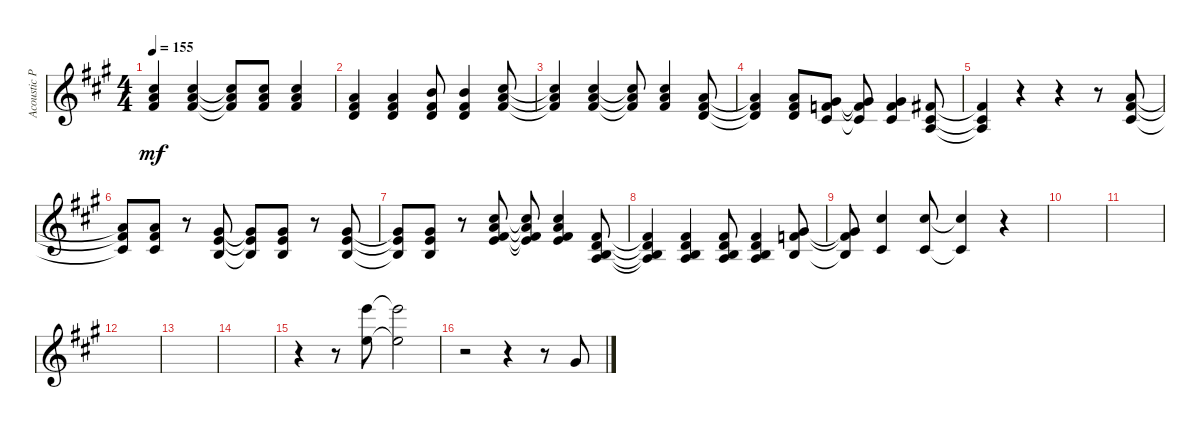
\track ("Acoustic Piano" "Acoustic P") {instrument acousticgrandpiano}
\staff {score}
\tuning (E4 B3 G3 D3 A2 E2 B1) {hide}
\ts (4 4)
\tempo 155
\clef g2
\ks a
(2.1{t} 10.2{t} 18.3{t}).4{dy mf} (2.1 10.2 18.3).4 (2.1{t} 10.2{t} 18.3{t}).8 (2.1 10.2 18.3).8 (2.1 10.2 18.3).4 |
(5.1 7.2 7.3).4 (5.1 7.2 7.3).4 (2.1 3.2 16.3).8 (2.1 3.2 16.3).4 (9.1 10.2 11.3).8 |
(9.1{t} 10.2{t} 11.3{t}).4 (9.1 10.2 11.3).4 (9.1{t} 10.2{t} 11.3{t}).8 (9.1 10.2 11.3).4 (5.1 7.2 7.3).8 |
(5.1{t} 7.2{t} 7.3{t}).4 (5.1 7.2 7.3).8 (1.1 2.2 13.3).8 (1.1{t} 2.2{t} 13.3{t}).8 (1.1 2.2 13.3).4 (2.1 2.2 2.3).8 |
(2.1{t} 2.2{t} 2.3{t}).4 r.4 r.4 r.8 (2.1 2.2 14.3).8 |
(2.1{t} 2.2{t} 14.3{t}).8 (2.1 2.2 14.3).8 r.8 (4.1 5.2 4.3).8 (4.1{t} 5.2{t} 4.3{t}).8 (4.1 5.2 4.3).8 r.8 (0.1 0.2 13.3).8 |
(0.1{t} 0.2{t} 13.3{t}).8 (0.1 0.2 13.3).8 r.8 (9.1 10.2 11.3 14.4).8 (9.1{t} 10.2{t} 11.3{t} 14.4{t}).8 (9.1 10.2 11.3 14.4).4 (2.1 3.2 4.3 7.4).8 |
(2.1{t} 3.2{t} 4.3{t} 7.4{t}).4 (2.1 3.2 4.3 7.4).4 (2.1 3.2 4.3 7.4).8 (2.1 3.2 4.3 7.4).4 (1.1 0.2 13.3).8 |
(1.1{t} 0.2{t} 13.3{t}).8 (9.1 2.2).4 (9.1 2.2).8 (9.1{t} 2.2{t}).4 r.4 |
|
|
|
|
|
r.4 r.8 (12.1 29.2).8 (12.1{t} 29.2{t}).2 |
r.2 r.4 r.8 4.1.8
